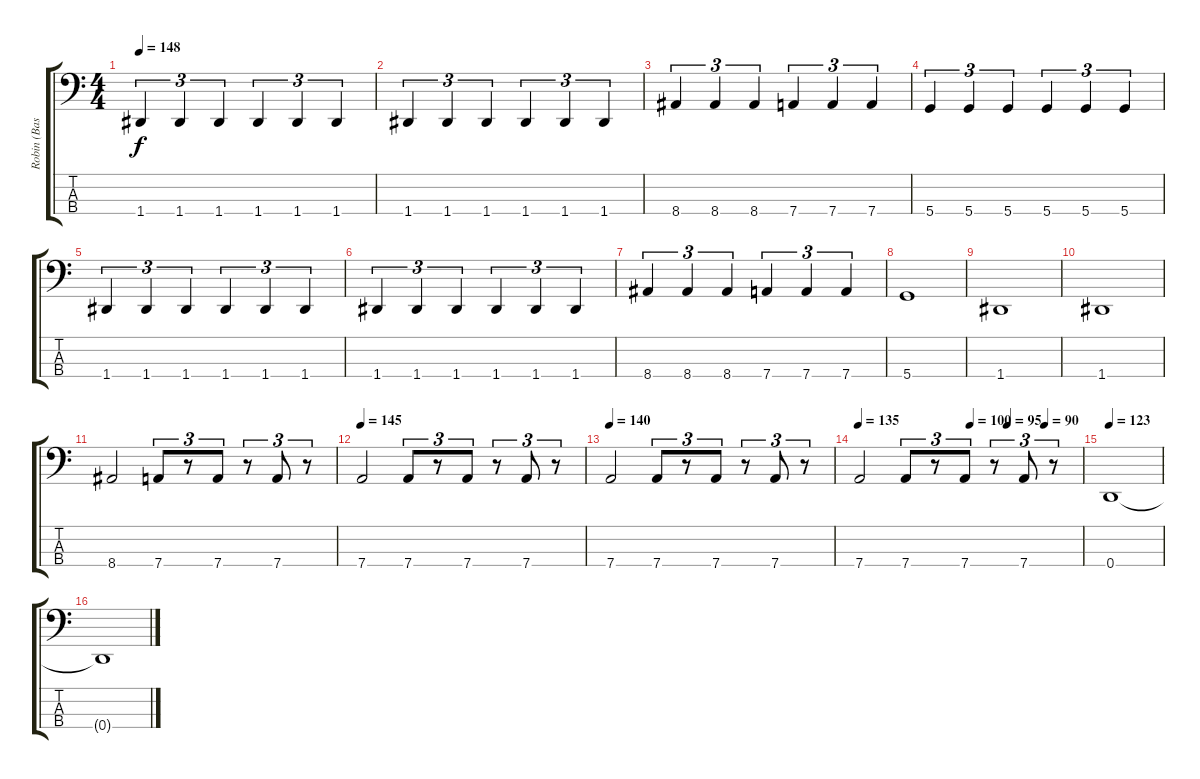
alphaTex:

\track ("Robin (Bass)" "Robin (Bas") {instrument electricbassfinger}
\staff {score tabs}
\tuning (G2 D2 A1 D1) {hide}
\ts (4 4)
\tempo 148
\clef f4
\ks c
1.4.4{tu (3 2) dy f} 1.4.4{tu (3 2)} 1.4.4{tu (3 2)} 1.4.4{tu (3 2)} 1.4.4{tu (3 2)} 1.4.4{tu (3 2)} |
1.4.4{tu (3 2)} 1.4.4{tu (3 2)} 1.4.4{tu (3 2)} 1.4.4{tu (3 2)} 1.4.4{tu (3 2)} 1.4.4{tu (3 2)} |
8.4.4{tu (3 2)} 8.4.4{tu (3 2)} 8.4.4{tu (3 2)} 7.4.4{tu (3 2)} 7.4.4{tu (3 2)} 7.4.4{tu (3 2)} |
5.4.4{tu (3 2)} 5.4.4{tu (3 2)} 5.4.4{tu (3 2)} 5.4.4{tu (3 2)} 5.4.4{tu (3 2)} 5.4.4{tu (3 2)} |
1.4.4{tu (3 2)} 1.4.4{tu (3 2)} 1.4.4{tu (3 2)} 1.4.4{tu (3 2)} 1.4.4{tu (3 2)} 1.4.4{tu (3 2)} |
1.4.4{tu (3 2)} 1.4.4{tu (3 2)} 1.4.4{tu (3 2)} 1.4.4{tu (3 2)} 1.4.4{tu (3 2)} 1.4.4{tu (3 2)} |
8.4.4{tu (3 2)} 8.4.4{tu (3 2)} 8.4.4{tu (3 2)} 7.4.4{tu (3 2)} 7.4.4{tu (3 2)} 7.4.4{tu (3 2)} |
5.4.1 |
1.4.1 |
1.4.1 |
8.4.2 7.4.8{tu (3 2)} r.8{tu (3 2)} 7.4.8{tu (3 2)} r.8{tu (3 2)} 7.4.8{tu (3 2)} r.8{tu (3 2)} |
\tempo 145
7.4.2 7.4.8{tu (3 2)} r.8{tu (3 2)} 7.4.8{tu (3 2)} r.8{tu (3 2)} 7.4.8{tu (3 2)} r.8{tu (3 2)} |
\tempo 140
7.4.2 7.4.8{tu (3 2)} r.8{tu (3 2)} 7.4.8{tu (3 2)} r.8{tu (3 2)} 7.4.8{tu (3 2)} r.8{tu (3 2)} |
\tempo 135
\tempo (100 0.5)
\tempo (95 0.6666666666666666)
\tempo (90 0.8333333333333334)
7.4.2 7.4.8{tu (3 2)} r.8{tu (3 2)} 7.4.8{tu (3 2)} r.8{tu (3 2)} 7.4.8{tu (3 2)} r.8{tu (3 2)} |
\tempo 123
0.4.1 |
0.4{t}.1
